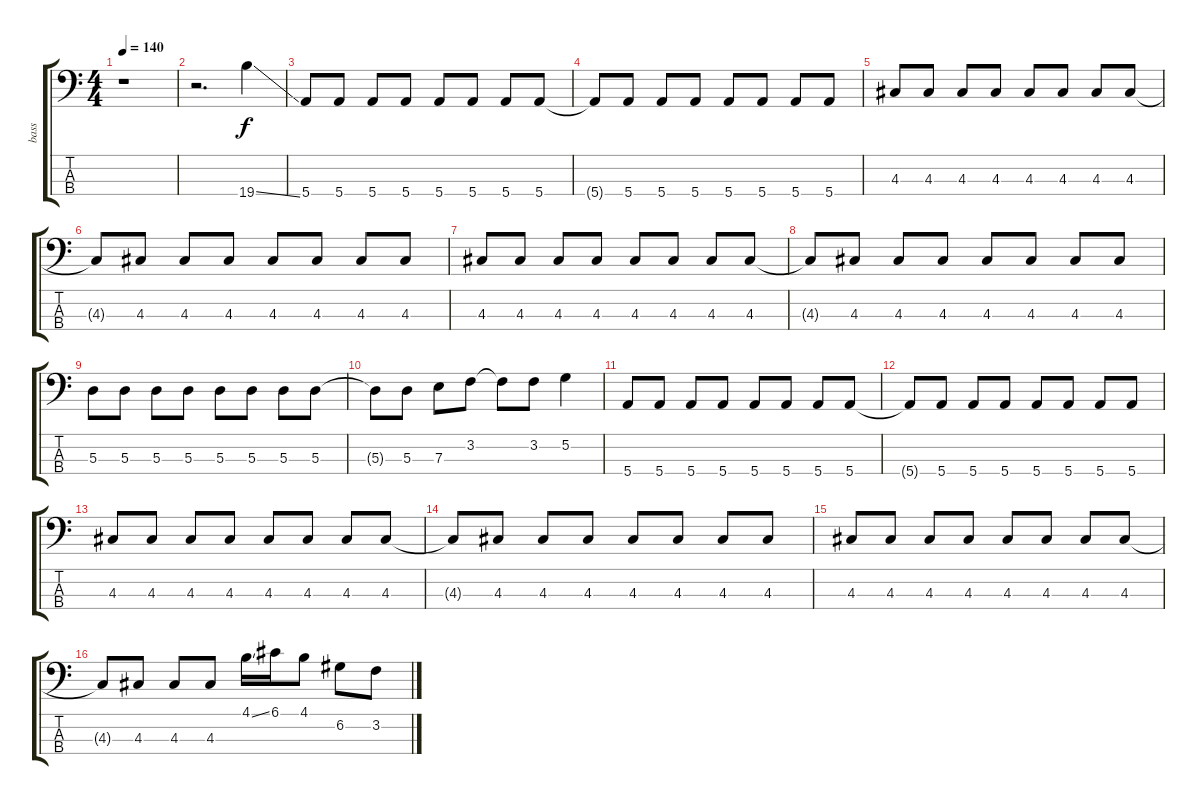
\track ("bass" "bass") {instrument electricbasspick}
\staff {score tabs}
\tuning (G2 D2 A1 E1) {hide}
\ts (4 4)
\tempo 140
\clef f4
\ks c
r.1{dy f instrument electricbasspick} |
r.2{d} 19.4{ss}.4 |
5.4.8 5.4.8 5.4.8 5.4.8 5.4.8 5.4.8 5.4.8 5.4.8 |
5.4{t}.8 5.4.8 5.4.8 5.4.8 5.4.8 5.4.8 5.4.8 5.4.8 |
4.3.8 4.3.8 4.3.8 4.3.8 4.3.8 4.3.8 4.3.8 4.3.8 |
4.3{t}.8 4.3.8 4.3.8 4.3.8 4.3.8 4.3.8 4.3.8 4.3.8 |
4.3.8 4.3.8 4.3.8 4.3.8 4.3.8 4.3.8 4.3.8 4.3.8 |
4.3{t}.8 4.3.8 4.3.8 4.3.8 4.3.8 4.3.8 4.3.8 4.3.8 |
5.3.8 5.3.8 5.3.8 5.3.8 5.3.8 5.3.8 5.3.8 5.3.8 |
5.3{t}.8 5.3.8 7.3.8 3.2.8 3.2{t}.8 3.2.8 5.2.4 |
5.4.8 5.4.8 5.4.8 5.4.8 5.4.8 5.4.8 5.4.8 5.4.8 |
5.4{t}.8 5.4.8 5.4.8 5.4.8 5.4.8 5.4.8 5.4.8 5.4.8 |
4.3.8 4.3.8 4.3.8 4.3.8 4.3.8 4.3.8 4.3.8 4.3.8 |
4.3{t}.8 4.3.8 4.3.8 4.3.8 4.3.8 4.3.8 4.3.8 4.3.8 |
4.3.8 4.3.8 4.3.8 4.3.8 4.3.8 4.3.8 4.3.8 4.3.8 |
4.3{t}.8 4.3.8 4.3.8 4.3.8 4.1{ss}.16 6.1.16 4.1.8 6.2.8 3.2.8
